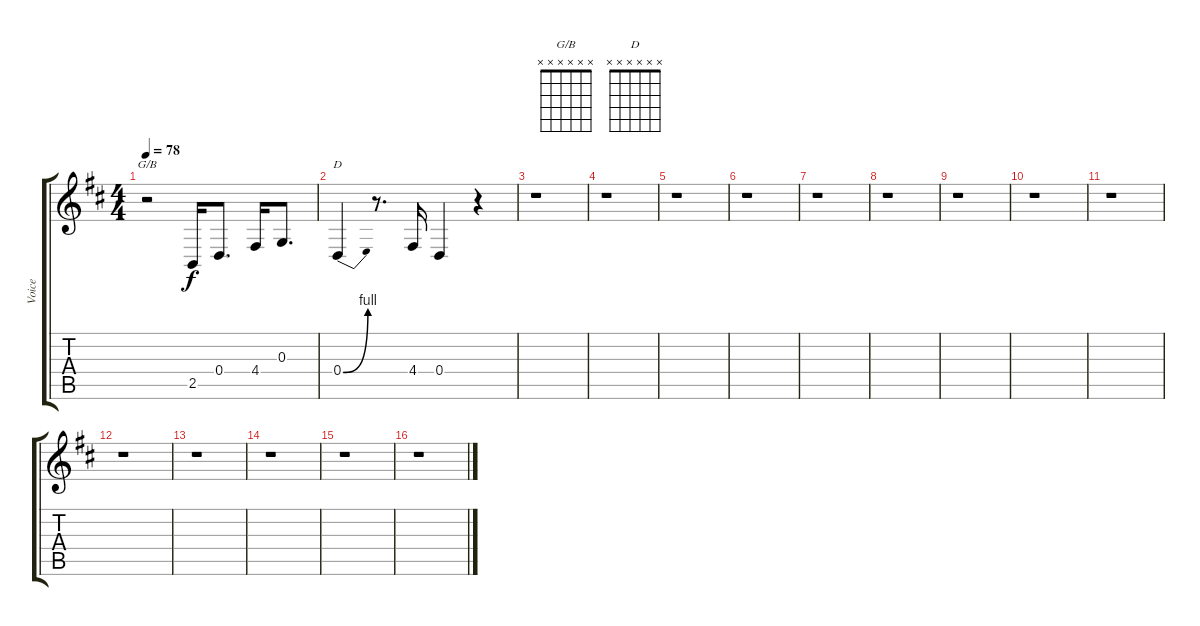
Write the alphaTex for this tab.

\track ("Voice" "Voice") {instrument clarinet}
\staff {score tabs}
\tuning (E4 B3 G3 D3 A2 E2) {hide}
\chord ("G/B" x x x x x x)
\chord ("D" x x x x x x)
\ts (4 4)
\tempo 78
\clef g2
\ks d
r.2{ch "G/B" dy f} 2.5.16 0.4.8{d} 4.4.16 0.3.8{d} |
0.4{be (bend 0 0 60 4)}.4{ch "D"} r.8{d} 4.4.16 0.4.4 r.4 |
r.1 |
r.1 |
r.1 |
r.1 |
r.1 |
r.1 |
r.1 |
r.1 |
r.1 |
r.1 |
r.1 |
r.1 |
r.1 |
r.1
